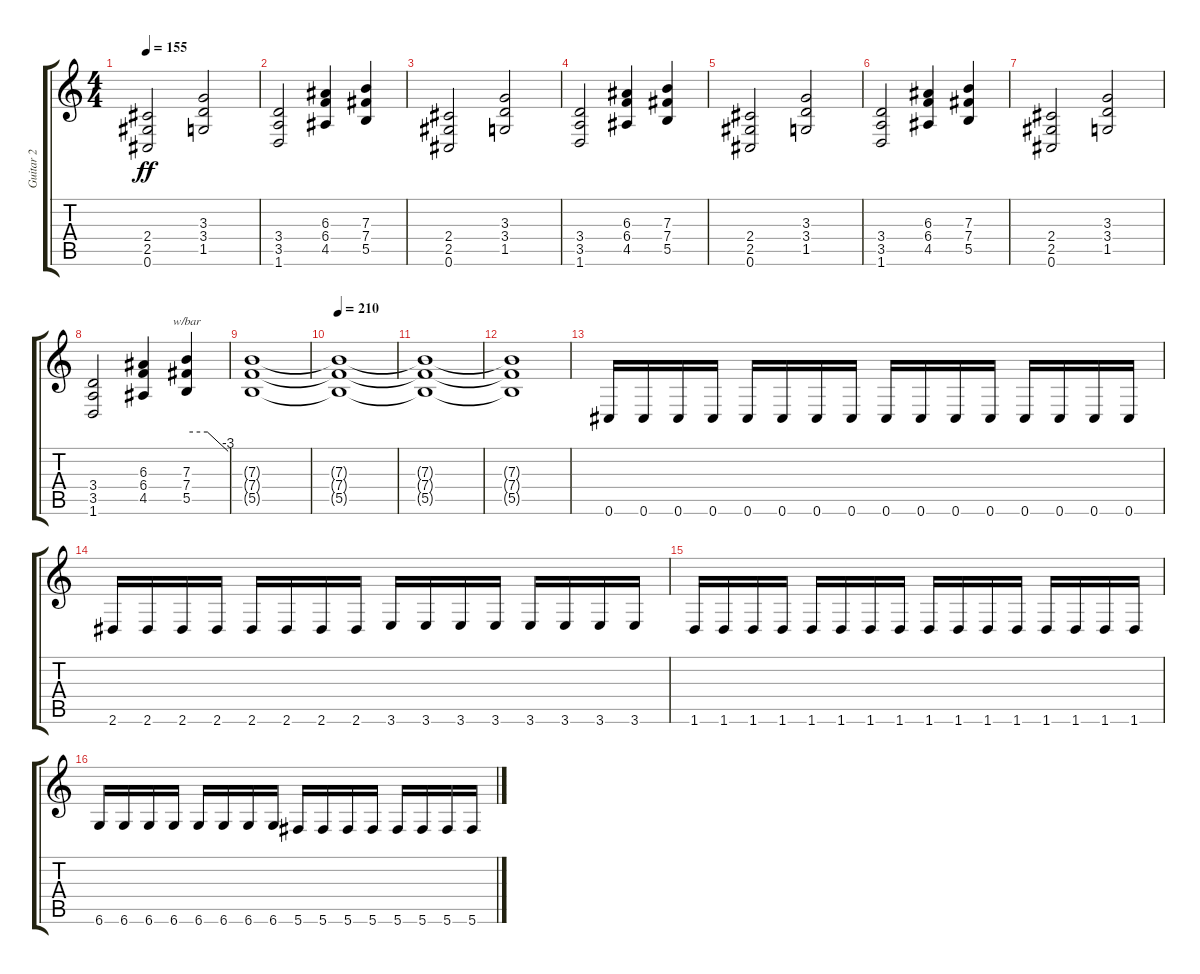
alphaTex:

\track ("Guitar 2" "Guitar 2") {instrument distortionguitar}
\staff {score tabs}
\tuning (Db4 Ab3 E3 B2 Gb2 Db2) {hide}
\ts (4 4)
\tempo 155
\clef g2
\ks c
(2.4 2.5 0.6).2{dy ff} (3.3 3.4 1.5).2 |
(3.4 3.5 1.6).2 (6.3 6.4 4.5).4 (7.3 7.4 5.5).4 |
(2.4 2.5 0.6).2 (3.3 3.4 1.5).2 |
(3.4 3.5 1.6).2 (6.3 6.4 4.5).4 (7.3 7.4 5.5).4 |
(2.4 2.5 0.6).2 (3.3 3.4 1.5).2 |
(3.4 3.5 1.6).2 (6.3 6.4 4.5).4 (7.3 7.4 5.5).4 |
(2.4 2.5 0.6).2 (3.3 3.4 1.5).2 |
(3.4 3.5 1.6).2 (6.3 6.4 4.5).4 (7.3 7.4 5.5).4{tbe (custom default 0 0 30 0 60 -12)} |
(7.3{t} 7.4{t} 5.5{t}).1 |
\tempo 210
(7.3{t} 7.4{t} 5.5{t}).1 |
(7.3{t} 7.4{t} 5.5{t}).1 |
(7.3{t} 7.4{t} 5.5{t}).1 |
0.6.16 0.6.16 0.6.16 0.6.16 0.6.16 0.6.16 0.6.16 0.6.16 0.6.16 0.6.16 0.6.16 0.6.16 0.6.16 0.6.16 0.6.16 0.6.16 |
2.6.16 2.6.16 2.6.16 2.6.16 2.6.16 2.6.16 2.6.16 2.6.16 3.6.16 3.6.16 3.6.16 3.6.16 3.6.16 3.6.16 3.6.16 3.6.16 |
1.6.16 1.6.16 1.6.16 1.6.16 1.6.16 1.6.16 1.6.16 1.6.16 1.6.16 1.6.16 1.6.16 1.6.16 1.6.16 1.6.16 1.6.16 1.6.16 |
6.6.16 6.6.16 6.6.16 6.6.16 6.6.16 6.6.16 6.6.16 6.6.16 5.6.16 5.6.16 5.6.16 5.6.16 5.6.16 5.6.16 5.6.16 5.6.16
